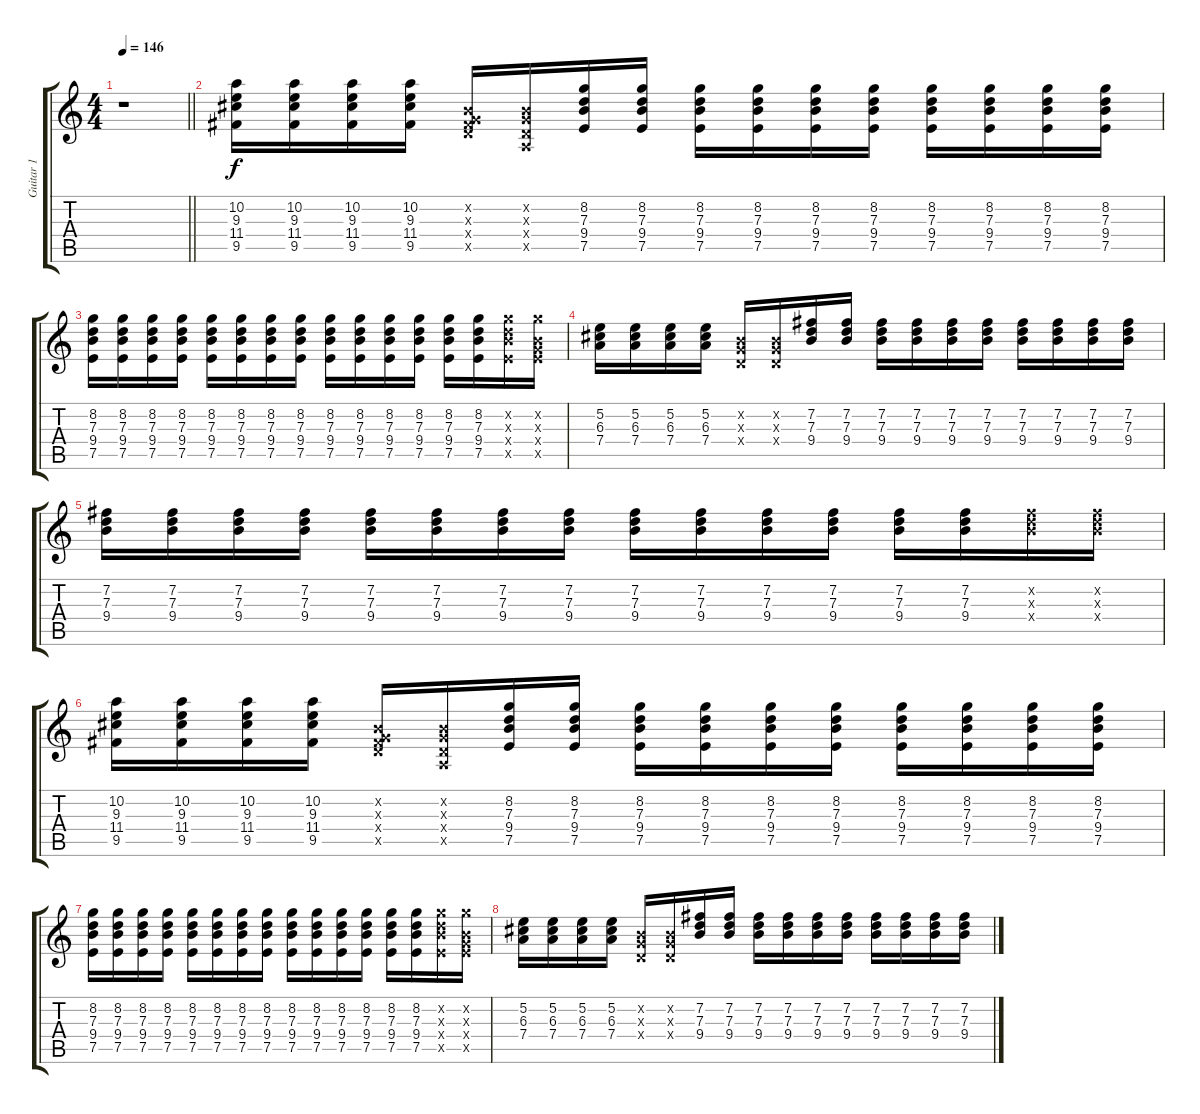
\track ("Guitar 1" "Guitar 1") {instrument electricguitarjazz}
\staff {score tabs}
\tuning (E4 B3 G3 D3 A2 E2) {hide}
\ts (4 4)
\tempo 146
\clef g2
\barLineRight lightlight
\ks c
r.1{dy f instrument electricguitarjazz} |
(10.2 9.3 11.4 9.5).16 (10.2 9.3 11.4 9.5).16 (10.2 9.3 11.4 9.5).16 (10.2 9.3 11.4 9.5).16 (0.2{x} 0.3{x} 0.4{x} 9.5{x}).16 (0.2{x} 0.3{x} 0.4{x} 0.5{x}).16 (8.2 7.3 9.4 7.5).16 (8.2 7.3 9.4 7.5).16 (8.2 7.3 9.4 7.5).16 (8.2 7.3 9.4 7.5).16 (8.2 7.3 9.4 7.5).16 (8.2 7.3 9.4 7.5).16 (8.2 7.3 9.4 7.5).16 (8.2 7.3 9.4 7.5).16 (8.2 7.3 9.4 7.5).16 (8.2 7.3 9.4 7.5).16 |
(8.2 7.3 9.4 7.5).16 (8.2 7.3 9.4 7.5).16 (8.2 7.3 9.4 7.5).16 (8.2 7.3 9.4 7.5).16 (8.2 7.3 9.4 7.5).16 (8.2 7.3 9.4 7.5).16 (8.2 7.3 9.4 7.5).16 (8.2 7.3 9.4 7.5).16 (8.2 7.3 9.4 7.5).16 (8.2 7.3 9.4 7.5).16 (8.2 7.3 9.4 7.5).16 (8.2 7.3 9.4 7.5).16 (8.2 7.3 9.4 7.5).16 (8.2 7.3 9.4 7.5).16 (8.2{x} 7.3{x} 9.4{x} 7.5{x}).16 (8.2{x} 0.3{x} 9.4{x} 7.5{x}).16 |
(5.2 6.3 7.4).16 (5.2 6.3 7.4).16 (5.2 6.3 7.4).16 (5.2 6.3 7.4).16 (0.2{x} 0.3{x} 0.4{x}).16 (0.2{x} 0.3{x} 0.4{x}).16 (7.2 7.3 9.4).16 (7.2 7.3 9.4).16 (7.2 7.3 9.4).16 (7.2 7.3 9.4).16 (7.2 7.3 9.4).16 (7.2 7.3 9.4).16 (7.2 7.3 9.4).16 (7.2 7.3 9.4).16 (7.2 7.3 9.4).16 (7.2 7.3 9.4).16 |
(7.2 7.3 9.4).16 (7.2 7.3 9.4).16 (7.2 7.3 9.4).16 (7.2 7.3 9.4).16 (7.2 7.3 9.4).16 (7.2 7.3 9.4).16 (7.2 7.3 9.4).16 (7.2 7.3 9.4).16 (7.2 7.3 9.4).16 (7.2 7.3 9.4).16 (7.2 7.3 9.4).16 (7.2 7.3 9.4).16 (7.2 7.3 9.4).16 (7.2 7.3 9.4).16 (7.2{x} 7.3{x} 9.4{x}).16 (7.2{x} 7.3{x} 9.4{x}).16 |
(10.2 9.3 11.4 9.5).16 (10.2 9.3 11.4 9.5).16 (10.2 9.3 11.4 9.5).16 (10.2 9.3 11.4 9.5).16 (0.2{x} 0.3{x} 0.4{x} 9.5{x}).16 (0.2{x} 0.3{x} 0.4{x} 0.5{x}).16 (8.2 7.3 9.4 7.5).16 (8.2 7.3 9.4 7.5).16 (8.2 7.3 9.4 7.5).16 (8.2 7.3 9.4 7.5).16 (8.2 7.3 9.4 7.5).16 (8.2 7.3 9.4 7.5).16 (8.2 7.3 9.4 7.5).16 (8.2 7.3 9.4 7.5).16 (8.2 7.3 9.4 7.5).16 (8.2 7.3 9.4 7.5).16 |
(8.2 7.3 9.4 7.5).16 (8.2 7.3 9.4 7.5).16 (8.2 7.3 9.4 7.5).16 (8.2 7.3 9.4 7.5).16 (8.2 7.3 9.4 7.5).16 (8.2 7.3 9.4 7.5).16 (8.2 7.3 9.4 7.5).16 (8.2 7.3 9.4 7.5).16 (8.2 7.3 9.4 7.5).16 (8.2 7.3 9.4 7.5).16 (8.2 7.3 9.4 7.5).16 (8.2 7.3 9.4 7.5).16 (8.2 7.3 9.4 7.5).16 (8.2 7.3 9.4 7.5).16 (8.2{x} 7.3{x} 9.4{x} 7.5{x}).16 (8.2{x} 0.3{x} 9.4{x} 7.5{x}).16 |
(5.2 6.3 7.4).16 (5.2 6.3 7.4).16 (5.2 6.3 7.4).16 (5.2 6.3 7.4).16 (0.2{x} 0.3{x} 0.4{x}).16 (0.2{x} 0.3{x} 0.4{x}).16 (7.2 7.3 9.4).16 (7.2 7.3 9.4).16 (7.2 7.3 9.4).16 (7.2 7.3 9.4).16 (7.2 7.3 9.4).16 (7.2 7.3 9.4).16 (7.2 7.3 9.4).16 (7.2 7.3 9.4).16 (7.2 7.3 9.4).16 (7.2 7.3 9.4).16
